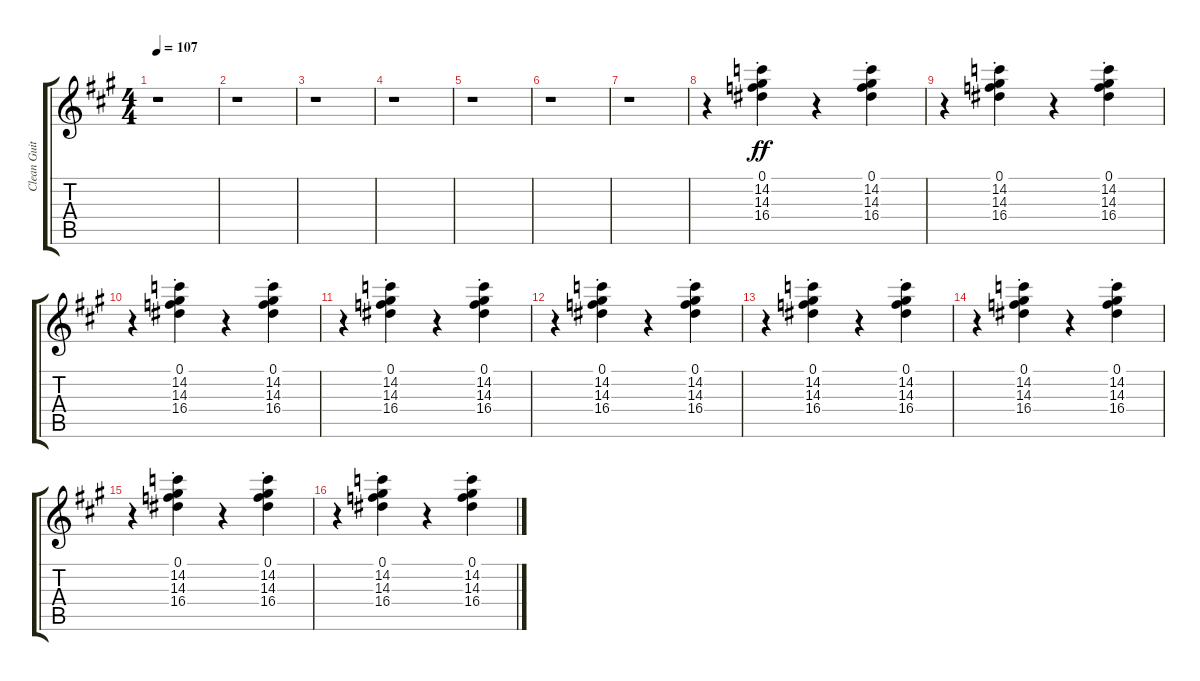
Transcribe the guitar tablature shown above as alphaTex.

\track ("Clean Guitar" "Clean Guit") {instrument electricguitarjazz}
\staff {score tabs}
\tuning (Eb4 Bb3 Gb3 Db3 Ab2 Eb2) {hide}
\ts (4 4)
\tempo 107
\clef g2
\ks a
r.1{dy ff} |
r.1 |
r.1 |
r.1 |
r.1 |
r.1 |
r.1 |
r.4 (0.1{st} 14.2{st} 14.3{st} 16.4{st}).4 r.4 (0.1{st} 14.2{st} 14.3{st} 16.4{st}).4 |
r.4 (0.1{st} 14.2{st} 14.3{st} 16.4{st}).4 r.4 (0.1{st} 14.2{st} 14.3{st} 16.4{st}).4 |
r.4 (0.1{st} 14.2{st} 14.3{st} 16.4{st}).4 r.4 (0.1{st} 14.2{st} 14.3{st} 16.4{st}).4 |
r.4 (0.1{st} 14.2{st} 14.3{st} 16.4{st}).4 r.4 (0.1{st} 14.2{st} 14.3{st} 16.4{st}).4 |
r.4 (0.1{st} 14.2{st} 14.3{st} 16.4{st}).4 r.4 (0.1{st} 14.2{st} 14.3{st} 16.4{st}).4 |
r.4 (0.1{st} 14.2{st} 14.3{st} 16.4{st}).4 r.4 (0.1{st} 14.2{st} 14.3{st} 16.4{st}).4 |
r.4 (0.1{st} 14.2{st} 14.3{st} 16.4{st}).4 r.4 (0.1{st} 14.2{st} 14.3{st} 16.4{st}).4 |
r.4 (0.1{st} 14.2{st} 14.3{st} 16.4{st}).4 r.4 (0.1{st} 14.2{st} 14.3{st} 16.4{st}).4 |
r.4 (0.1{st} 14.2{st} 14.3{st} 16.4{st}).4 r.4 (0.1{st} 14.2{st} 14.3{st} 16.4{st}).4
